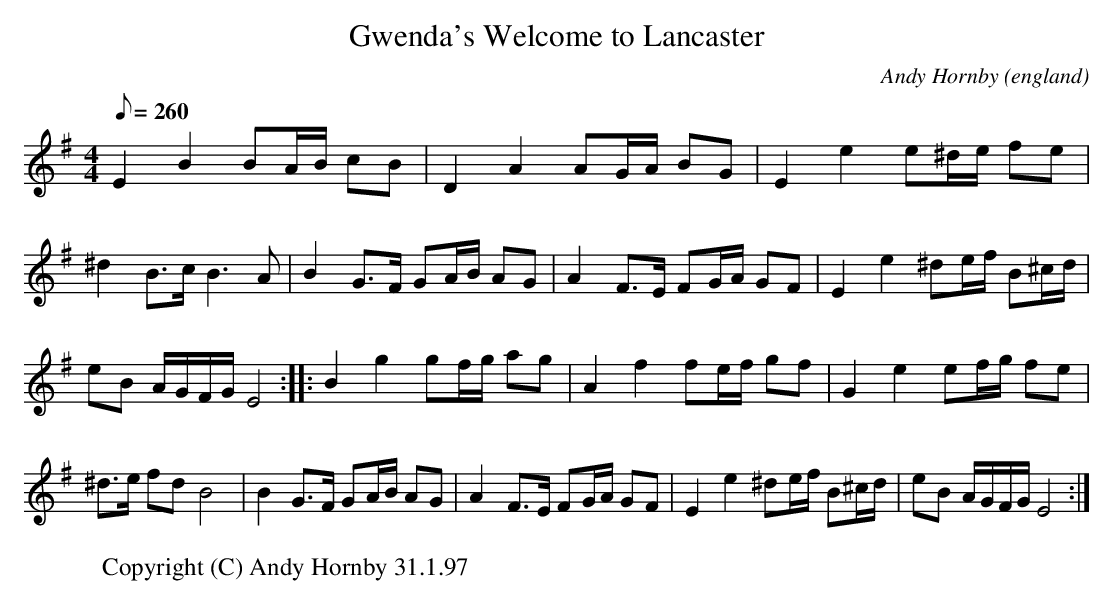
X:1
T:Gwenda's Welcome to Lancaster
O:england
M:4/4
Q:1/8=260
C:Andy Hornby
K:Em
E2B2 BA/B/ cB| D2A2 AG/A/ BG|\
E2e2 e^d/e/ fe| ^d2 B>c B3 A|\
B2 G>F GA/B/ AG| A2 F>E FG/A/ GF|\
E2e2 ^de/f/ B^c/d/|eB A/G/F/G/ E4::\
B2g2 gf/g/ ag| A2f2 fe/f/ gf|\
G2e2 ef/g/ fe| ^d>e fd B4|\
B2G>F GA/B/ AG|A2 F>E FG/A/ GF|\
E2e2 ^de/f/ B^c/d/|eB A/G/F/G/ E4:|
W:Copyright (C) Andy Hornby 31.1.97
